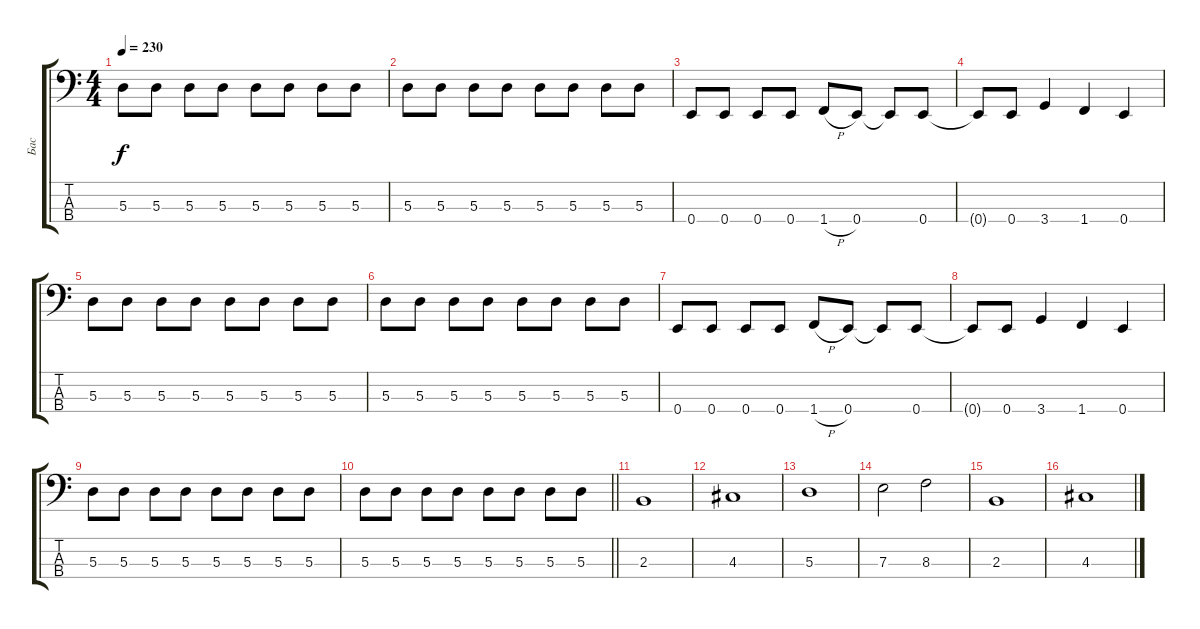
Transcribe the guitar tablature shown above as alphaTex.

\track ("Бас" "Бас") {instrument electricbassfinger}
\staff {score tabs}
\tuning (G2 D2 A1 E1) {hide}
\ts (4 4)
\tempo 230
\clef f4
\ks c
5.3.8{dy f} 5.3.8 5.3.8 5.3.8 5.3.8 5.3.8 5.3.8 5.3.8 |
5.3.8 5.3.8 5.3.8 5.3.8 5.3.8 5.3.8 5.3.8 5.3.8 |
0.4.8 0.4.8 0.4.8 0.4.8 1.4{h}.8 0.4.8 0.4{t}.8 0.4.8 |
0.4{t}.8 0.4.8 3.4.4 1.4.4 0.4.4 |
5.3.8 5.3.8 5.3.8 5.3.8 5.3.8 5.3.8 5.3.8 5.3.8 |
5.3.8 5.3.8 5.3.8 5.3.8 5.3.8 5.3.8 5.3.8 5.3.8 |
0.4.8 0.4.8 0.4.8 0.4.8 1.4{h}.8 0.4.8 0.4{t}.8 0.4.8 |
0.4{t}.8 0.4.8 3.4.4 1.4.4 0.4.4 |
5.3.8 5.3.8 5.3.8 5.3.8 5.3.8 5.3.8 5.3.8 5.3.8 |
\barLineRight lightlight
5.3.8 5.3.8 5.3.8 5.3.8 5.3.8 5.3.8 5.3.8 5.3.8 |
2.3.1 |
4.3.1 |
5.3.1 |
7.3.2 8.3.2 |
2.3.1 |
4.3.1
